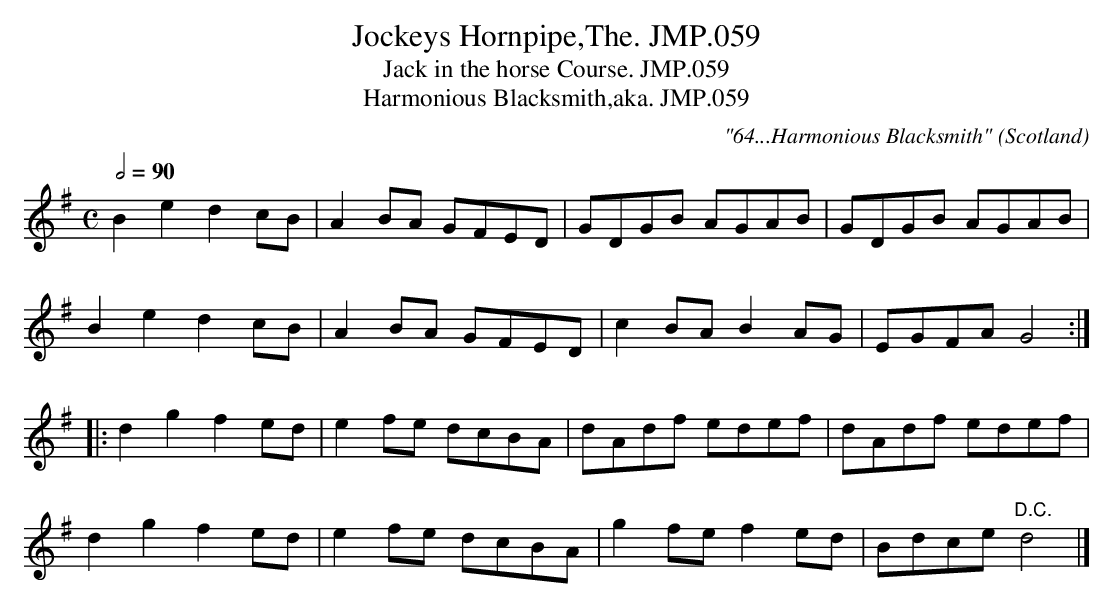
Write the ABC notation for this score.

X:1
T:Jockeys Hornpipe,The. JMP.059
T:Jack in the horse Course. JMP.059
T:Harmonious Blacksmith,aka. JMP.059
C:"64...Harmonious Blacksmith"
L:1/8
M:C
O:Scotland
Q:1/2=90
K:G major
B2 e2 d2 cB | A2 BA GFED | GDGB AGAB |  GDGB AGAB |!
B2 e2 d2 cB |A2 BA GFED | c2 BA B2 AG | EGFA G4 :|!
|:d2 g2 f2 ed | e2 fe dcBA | dAdf edef |  dAdf edef |!
d2 g2 f2 ed | e2 fe dcBA |  g2 fe f2 ed | Bdce "D.C."d4 |]
